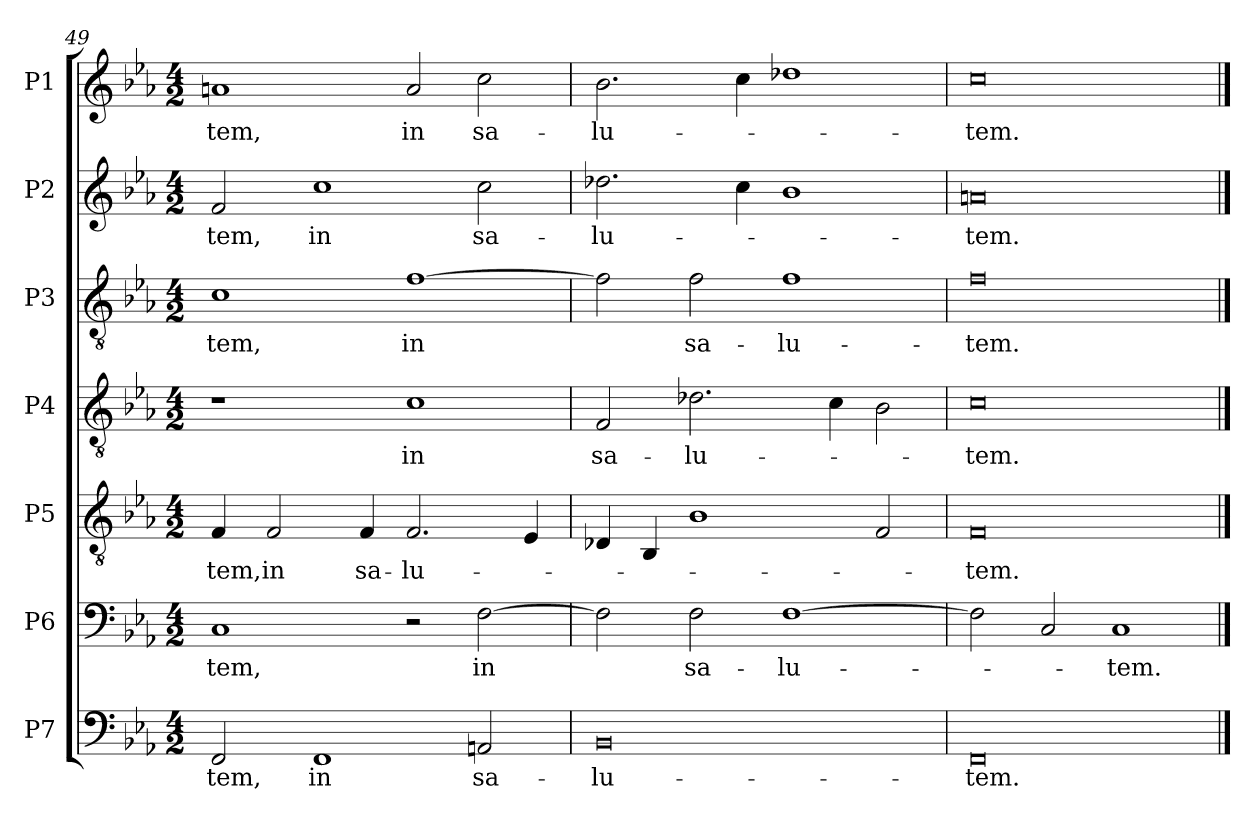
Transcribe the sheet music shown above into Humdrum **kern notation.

**kern	**text	**kern	**text	**kern	**text	**kern	**text	**kern	**text	**kern	**text	**kern	**text
*part7	*part7	*part6	*part6	*part5	*part5	*part4	*part4	*part3	*part3	*part2	*part2	*part1	*part1
*staff7	*staff7	*staff6	*staff6	*staff5	*staff5	*staff4	*staff4	*staff3	*staff3	*staff2	*staff2	*staff1	*staff1
*I"P7	*	*I"P6	*	*I"P5	*	*I"P4	*	*I"P3	*	*I"P2	*	*I"P1	*
!!LO:LB:g=z
*clefF4	*	*clefF4	*	*clefGv2	*	*clefGv2	*	*clefGv2	*	*clefG2	*	*clefG2	*
*k[b-e-a-]	*	*k[b-e-a-]	*	*k[b-e-a-]	*	*k[b-e-a-]	*	*k[b-e-a-]	*	*k[b-e-a-]	*	*k[b-e-a-]	*
*E-:	*	*E-:	*	*E-:	*	*E-:	*	*E-:	*	*E-:	*	*E-:	*
*M4/2	*	*M4/2	*	*M4/2	*	*M4/2	*	*M4/2	*	*M4/2	*	*M4/2	*
=49	=49	=49	=49	=49	=49	=49	=49	=49	=49	=49	=49	=49	=49
!	!LO:LY:b:color=#000000	!	!	!	!	!	!	!	!	!	!	!	!
!	!	!	!LO:LY:b:color=#000000	!	!	!	!	!	!	!	!	!	!
!	!	!	!	!	!LO:LY:b:color=#000000	!	!	!	!	!	!	!	!
!	!	!	!	!	!	!	!	!	!LO:LY:b:color=#000000	!	!	!	!
!	!	!	!	!	!	!	!	!	!	!	!LO:LY:b:color=#000000	!	!
!	!	!	!	!	!	!	!	!	!	!	!	!	!LO:LY:b:color=#000000
2FFi/	-tem,	1Ci	-tem,	4Fi/	-tem,	1r	.	1ci	-tem,	2fi/	-tem,	1ani	-tem,
!	!	!	!	!	!LO:LY:b:color=#000000	!	!	!	!	!	!	!	!
.	.	.	.	2Fi/	in	.	.	.	.	.	.	.	.
!	!LO:LY:b:color=#000000	!	!	!	!	!	!	!	!	!	!	!	!
!	!	!	!	!	!	!	!	!	!	!	!LO:LY:b:color=#000000	!	!
1FFi	in	.	.	.	.	.	.	.	.	1cci	in	.	.
!	!	!	!	!	!LO:LY:b:color=#000000	!	!	!	!	!	!	!	!
.	.	.	.	4Fi/	sa-	.	.	.	.	.	.	.	.
!	!	!	!	!	!LO:LY:b:color=#000000	!	!	!	!	!	!	!	!
!	!	!	!	!	!	!	!LO:LY:b:color=#000000	!	!	!	!	!	!
!	!	!	!	!	!	!	!	!	!LO:LY:b:color=#000000	!	!	!	!
!	!	!	!	!	!	!	!	!	!	!	!	!	!LO:LY:b:color=#000000
.	.	2r	.	2.Fi/	-lu-	1ci	in	[>1fi	in	.	.	2ai/	in
!	!LO:LY:b:color=#000000	!	!	!	!	!	!	!	!	!	!	!	!
!	!	!	!LO:LY:b:color=#000000	!	!	!	!	!	!	!	!	!	!
!	!	!	!	!	!	!	!	!	!	!	!LO:LY:b:color=#000000	!	!
!	!	!	!	!	!	!	!	!	!	!	!	!	!LO:LY:b:color=#000000
2AAni/	sa-	[>2Fi\	in	.	.	.	.	.	.	2cci\	sa-	2cci\	sa-
.	.	.	.	4E-i/	.	.	.	.	.	.	.	.	.
=50	=50	=50	=50	=50	=50	=50	=50	=50	=50	=50	=50	=50	=50
!	!LO:LY:b:color=#000000	!	!	!	!	!	!	!	!	!	!	!	!
!	!	!	!	!	!	!	!LO:LY:b:color=#000000	!	!	!	!	!	!
!	!	!	!	!	!	!	!	!	!	!	!LO:LY:b:color=#000000	!	!
!	!	!	!	!	!	!	!	!	!	!	!	!	!LO:LY:b:color=#000000
0BB-i	-lu-	2Fi\]	.	4D-Xi/	.	2Fi/	sa-	2fi\]	.	2.dd-Xi\	-lu-	2.b-i\	-lu-
.	.	.	.	4BB-i/	.	.	.	.	.	.	.	.	.
!	!	!	!LO:LY:b:color=#000000	!	!	!	!	!	!	!	!	!	!
!	!	!	!	!	!	!	!LO:LY:b:color=#000000	!	!	!	!	!	!
!	!	!	!	!	!	!	!	!	!LO:LY:b:color=#000000	!	!	!	!
.	.	2Fi\	sa-	1B-i	.	2.d-Xi\	-lu-	2fi\	sa-	.	.	.	.
.	.	.	.	.	.	.	.	.	.	4cci\	.	4cci\	.
!	!	!	!LO:LY:b:color=#000000	!	!	!	!	!	!	!	!	!	!
!	!	!	!	!	!	!	!	!	!LO:LY:b:color=#000000	!	!	!	!
.	.	[>1Fi	-lu-	.	.	.	.	1fi	-lu-	1b-i	.	1dd-Xi	.
.	.	.	.	.	.	4ci\	.	.	.	.	.	.	.
.	.	.	.	2Fi/	.	2B-i\	.	.	.	.	.	.	.
=51	=51	=51	=51	=51	=51	=51	=51	=51	=51	=51	=51	=51	=51
!	!LO:LY:b:color=#000000	!	!	!	!	!	!	!	!	!	!	!	!
!	!	!	!	!	!LO:LY:b:color=#000000	!	!	!	!	!	!	!	!
!	!	!	!	!	!	!	!LO:LY:b:color=#000000	!	!	!	!	!	!
!	!	!	!	!	!	!	!	!	!LO:LY:b:color=#000000	!	!	!	!
!	!	!	!	!	!	!	!	!	!	!	!LO:LY:b:color=#000000	!	!
!	!	!	!	!	!	!	!	!	!	!	!	!	!LO:LY:b:color=#000000
0FFi	-tem.	2Fi\]	.	0Fi	-tem.	0ci	-tem.	0fi	-tem.	0ani	-tem.	0cci	-tem.
.	.	2Ci/	.	.	.	.	.	.	.	.	.	.	.
!	!	!	!LO:LY:b:color=#000000	!	!	!	!	!	!	!	!	!	!
.	.	1Ci	-tem.	.	.	.	.	.	.	.	.	.	.
==	==	==	==	==	==	==	==	==	==	==	==	==	==
*-	*-	*-	*-	*-	*-	*-	*-	*-	*-	*-	*-	*-	*-
